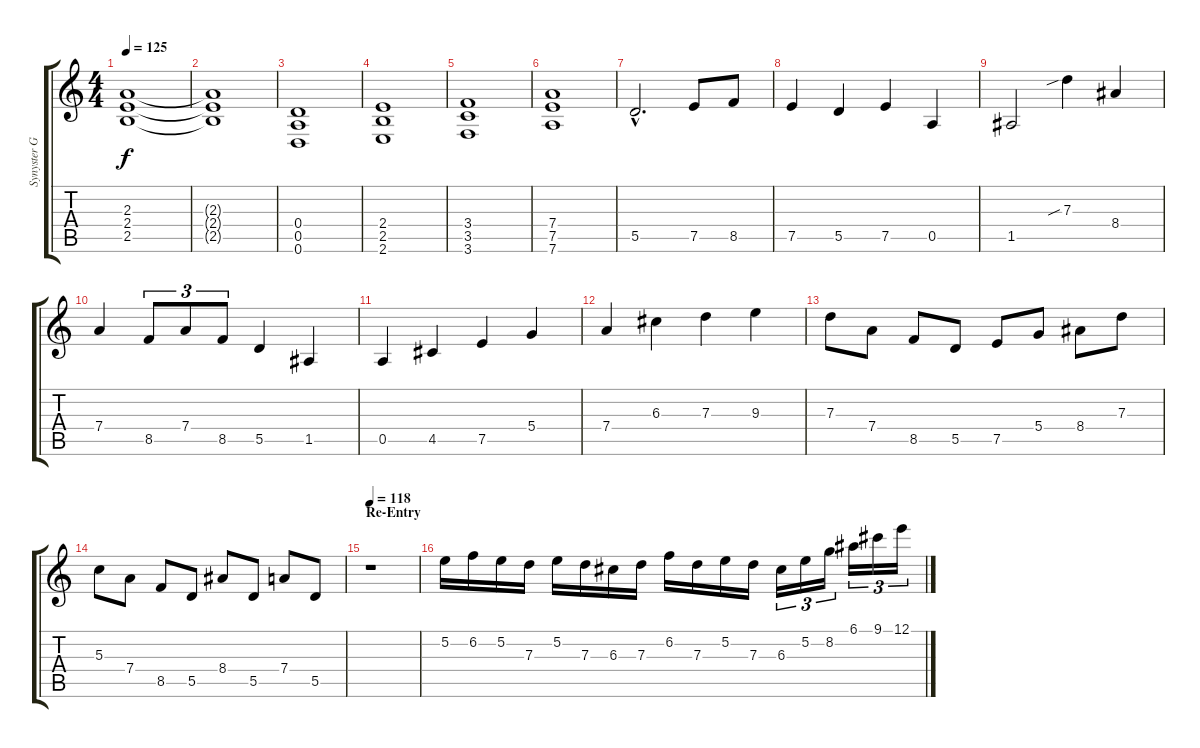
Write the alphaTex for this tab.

\track ("Synyster Gates" "Synyster G") {instrument distortionguitar}
\staff {score tabs}
\tuning (E4 B3 G3 D3 A2 D2) {hide}
\ts (4 4)
\tempo 125
\clef g2
\ks c
(2.3 2.4 2.5).1{dy f} |
(2.3{t} 2.4{t} 2.5{t}).1 |
(0.4 0.5 0.6).1 |
(2.4 2.5 2.6).1 |
(3.4 3.5 3.6).1 |
(7.4 7.5 7.6).1 |
5.5{hac}.2{d} 7.5.8 8.5.8 |
7.5.4 5.5.4 7.5.4 0.5.4 |
1.5.2 7.3{sib}.4 8.4.4 |
7.4.4 8.5.8{tu (3 2)} 7.4.8{tu (3 2)} 8.5.8{tu (3 2)} 5.5.4 1.5.4 |
0.5.4 4.5.4 7.5.4 5.4.4 |
7.4.4 6.3.4 7.3.4 9.3.4 |
7.3.8 7.4.8 8.5.8 5.5.8 7.5.8 5.4.8 8.4.8 7.3.8 |
5.3.8 7.4.8 8.5.8 5.5.8 8.4.8 5.5.8 7.4.8 5.5.8 |
\section ("" "Re-Entry")
\tempo 118
r.1 |
5.2.16 6.2.16 5.2.16 7.3.16 5.2.16 7.3.16 6.3.16 7.3.16 6.2.16 7.3.16 5.2.16 7.3.16 6.3.16{tu (3 2)} 5.2.16{tu (3 2)} 8.2.16{tu (3 2)} 6.1.16{tu (3 2)} 9.1.16{tu (3 2)} 12.1.16{tu (3 2)}
